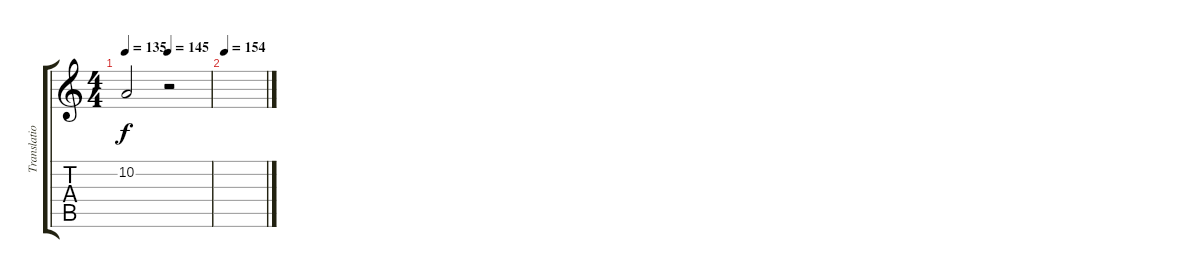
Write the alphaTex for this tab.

\track ("Translation" "Translatio") {instrument synthvoice}
\staff {score tabs}
\tuning (E4 B3 G3 D3 A2 E2) {hide}
\ts (4 4)
\tempo 135
\tempo (145 0.5)
\clef g2
\ks c
10.2.2{dy f} r.2 |
\tempo 154
